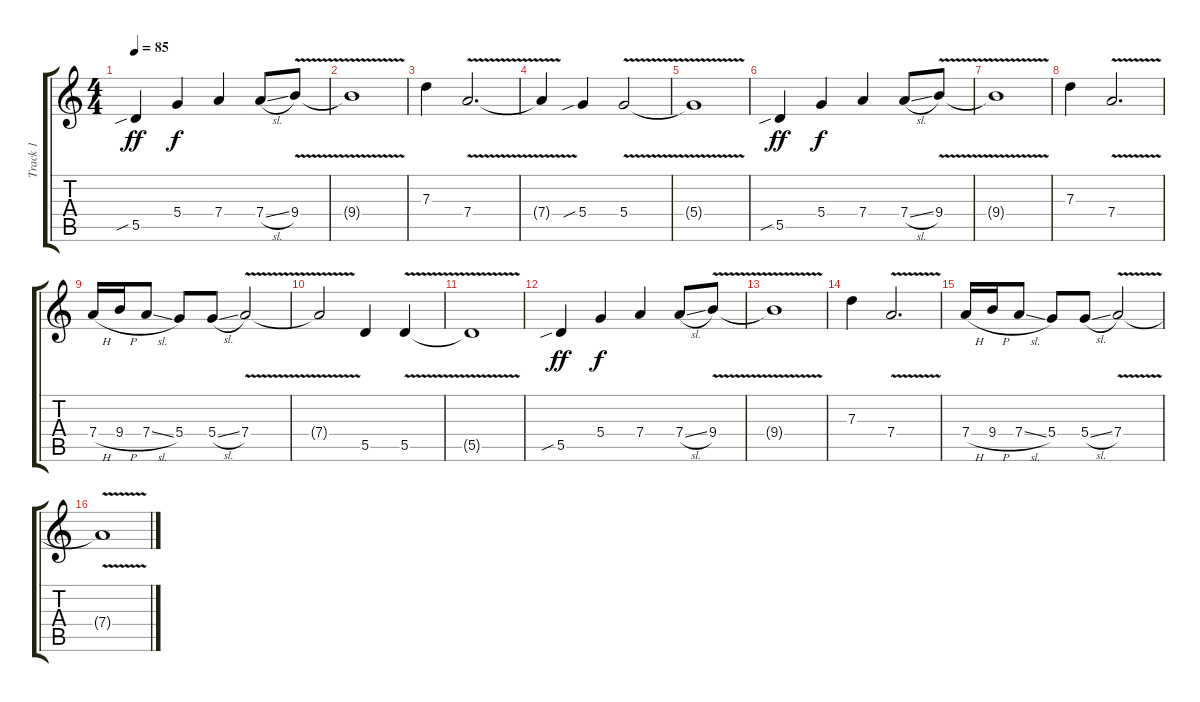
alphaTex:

\track ("Track 1" "Track 1") {instrument distortionguitar}
\staff {score tabs}
\tuning (E4 B3 G3 D3 A2 E2) {hide}
\ts (4 4)
\tempo 85
\clef g2
\ks c
5.5{sib}.4{dy ff} 5.4.4{dy f} 7.4.4 7.4{sl}.8 9.4{v}.8 |
9.4{t}.1 |
7.3.4 7.4{v}.2{d} |
7.4{t}.4 5.4{sib}.4 5.4{v}.2 |
5.4{t}.1 |
5.5{sib}.4{dy ff} 5.4.4{dy f} 7.4.4 7.4{sl}.8 9.4{v}.8 |
9.4{t}.1 |
7.3.4 7.4{v}.2{d} |
7.4{h}.16 9.4{h}.16 7.4{sl}.8 5.4.8 5.4{sl}.8 7.4{v}.2 |
7.4{t}.2 5.5.4 5.5{v}.4 |
5.5{t}.1 |
5.5{sib}.4{dy ff} 5.4.4{dy f} 7.4.4 7.4{sl}.8 9.4{v}.8 |
9.4{t}.1 |
7.3.4 7.4{v}.2{d} |
7.4{h}.16 9.4{h}.16 7.4{sl}.8 5.4.8 5.4{sl}.8 7.4{v}.2 |
7.4{t}.1
